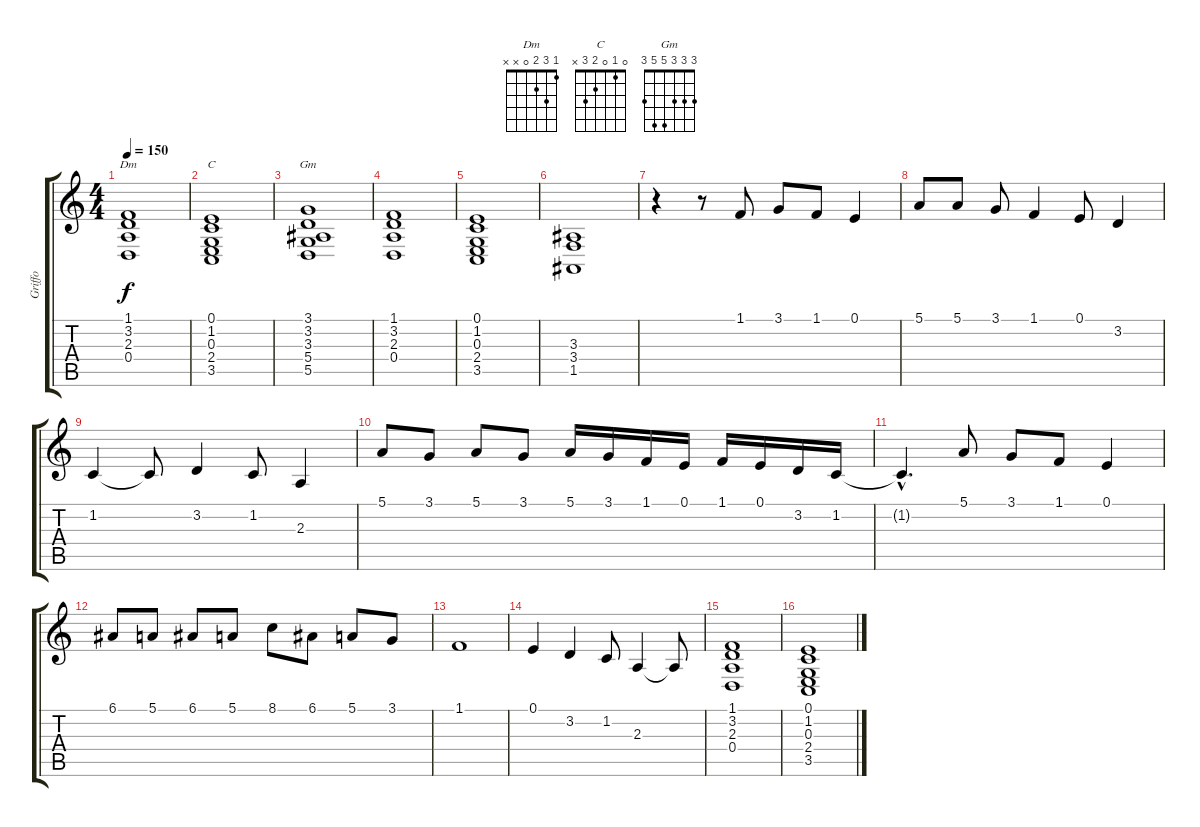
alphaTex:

\track ("Griffo" "Griffo") {instrument choiraahs}
\staff {score tabs}
\tuning (E4 B3 G3 D3 A2 E2) {hide}
\chord ("Dm" 1 3 2 0 x x)
\chord ("C" 0 1 0 2 3 x)
\chord ("Gm" 3 3 3 5 5 3)
\ts (4 4)
\tempo 150
\clef g2
\ks c
(1.1 3.2 2.3 0.4).1{ch "Dm" dy f} |
(0.1 1.2 0.3 2.4 3.5).1{ch "C"} |
(3.1 3.2 3.3 5.4 5.5).1{ch "Gm"} |
(1.1 3.2 2.3 0.4).1 |
(0.1 1.2 0.3 2.4 3.5).1 |
(3.3 3.4 1.5).1 |
r.4{volume 16} r.8 1.1.8 3.1.8 1.1.8 0.1.4 |
5.1.8 5.1.8 3.1.8 1.1.4 0.1.8 3.2.4 |
1.2.4 1.2{t}.8 3.2.4 1.2.8 2.3.4 |
5.1.8 3.1.8 5.1.8 3.1.8 5.1.16 3.1.16 1.1.16 0.1.16 1.1.16 0.1.16 3.2.16 1.2.16 |
1.2{hac t}.4{d} 5.1.8 3.1.8 1.1.8 0.1.4 |
6.1.8 5.1.8 6.1.8 5.1.8 8.1.8 6.1.8 5.1.8 3.1.8 |
1.1.1 |
0.1.4 3.2.4 1.2.8 2.3.4 2.3{t}.8 |
(1.1 3.2 2.3 0.4).1 |
(0.1 1.2 0.3 2.4 3.5).1
